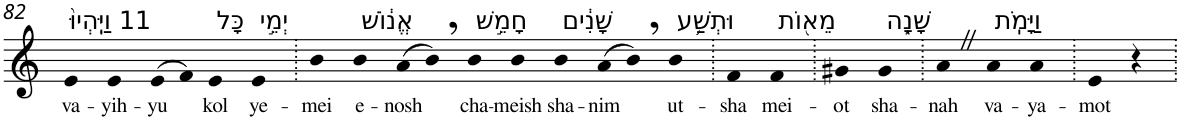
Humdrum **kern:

**kern	**text
*part1	*part1
*staff1	*staff1
*I"Piano	*
*I'Pno	*
!!LO:PB:g=z
*clefG2	*
*k[]	*
=82	=82
!LO:TX:a:t=11 וַיִּֽהְיוּ֙	!
!	!LO:LY:b
4e	va-
!	!LO:LY:b
4e	-yih-
!	!LO:LY:b
(>8e	-yu
8f)	.
!LO:TX:a:t=כָּל	!
!	!LO:LY:b
4e	kol
!LO:TX:a:t=יְמֵ֣י	!
!	!LO:LY:b
4e	ye-
=83.	=83.
!	!LO:LY:b
4b	-mei
!LO:TX:a:t=אֱנ֔וֹשׁ	!
!	!LO:LY:b
4b	e-
!	!LO:LY:b
(>8a	-nosh
8b,)	.
!LO:TX:a:t=חָמֵ֣שׁ	!
!	!LO:LY:b
4b	cha-
!	!LO:LY:b
4b	-meish
!LO:TX:a:t=שָׁנִ֔ים	!
!	!LO:LY:b
4b	sha-
!	!LO:LY:b
(>8a	-nim
8b,)	.
!LO:TX:a:t=וּתְשַׁ֥ע	!
!	!LO:LY:b
4b	ut-
=84.	=84.
!	!LO:LY:b
4f	-sha
!LO:TX:a:t=מֵא֖וֹת	!
!	!LO:LY:b
4f	mei-
=85.	=85.
!	!LO:LY:b
4g#X	-ot
!LO:TX:a:t=שָׁנָ֑ה	!
!	!LO:LY:b
4g#	sha-
=86.	=86.
!	!LO:LY:b
4aZ	-nah
!LO:TX:a:t=וַיָּמֹֽת	!
!	!LO:LY:b
4a	va-
!	!LO:LY:b
4a	-ya-
=87.	=87.
!	!LO:LY:b
4e	-mot
4r	.
=.	=.
*-	*-
